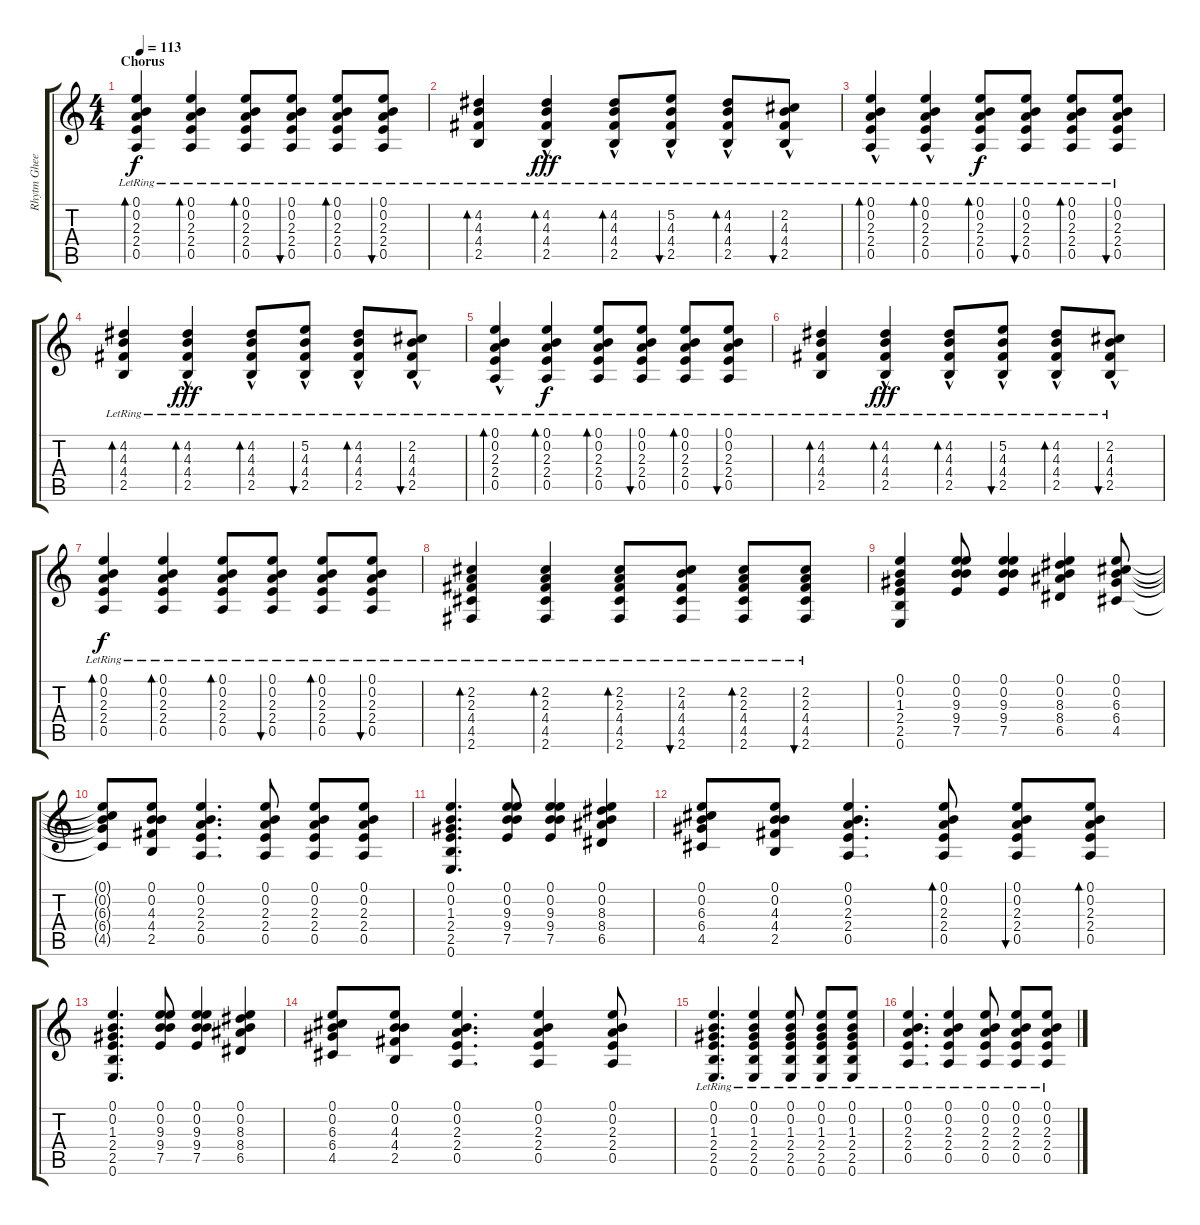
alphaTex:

\track ("Rhytm Gheetar" "Rhytm Ghee") {instrument acousticguitarsteel}
\staff {score tabs}
\tuning (E4 B3 G3 D3 A2 E2) {hide}
\ts (4 4)
\section ("" "Chorus")
\tempo 113
\clef g2
\ks c
(0.1{lr} 0.2{lr} 2.3{lr} 2.4{lr} 0.5{lr}).4{bd 120 dy f} (0.1{lr} 0.2{lr} 2.3{lr} 2.4{lr} 0.5{lr}).4{bd 120} (0.1{lr} 0.2{lr} 2.3{lr} 2.4{lr} 0.5{lr}).8{bd 120} (0.1{lr} 0.2{lr} 2.3{lr} 2.4{lr} 0.5{lr}).8{bu 120} (0.1{lr} 0.2{lr} 2.3{lr} 2.4{lr} 0.5{lr}).8{bd 120} (0.1{lr} 0.2{lr} 2.3{lr} 2.4{lr} 0.5{lr}).8{bu 120} |
(4.2{lr} 4.3{lr} 4.4{lr} 2.5{lr}).4{bd 60} (4.2{hac lr} 4.3{lr} 4.4{lr} 2.5{lr}).4{bd 120 dy fff} (4.2{hac lr} 4.3{hac lr} 4.4{lr} 2.5{lr}).8{bd 120} (5.2{hac lr} 4.3{hac lr} 4.4{lr} 2.5{lr}).8{bu 120} (4.2{hac lr} 4.3{lr} 4.4{lr} 2.5{lr}).8{bd 120} (2.2{hac lr} 4.3{hac lr} 4.4{lr} 2.5{lr}).8{bu 120} |
(0.1{lr} 0.2{hac lr} 2.3{hac lr} 2.4{lr} 0.5{lr}).4{bd 120} (0.1{lr} 0.2{hac lr} 2.3{hac lr} 2.4{lr} 0.5{lr}).4{bd 120} (0.1{lr} 0.2{lr} 2.3{lr} 2.4{lr} 0.5{lr}).8{bd 120 dy f} (0.1{lr} 0.2{lr} 2.3{lr} 2.4{lr} 0.5{lr}).8{bu 120} (0.1{lr} 0.2{lr} 2.3{lr} 2.4{lr} 0.5{lr}).8{bd 120} (0.1{lr} 0.2{lr} 2.3{lr} 2.4{lr} 0.5{lr}).8{bu 120} |
(4.2{lr} 4.3{lr} 4.4{lr} 2.5{lr}).4{bd 60} (4.2{hac lr} 4.3{hac lr} 4.4{lr} 2.5{lr}).4{bd 120 dy fff} (4.2{hac lr} 4.3{hac lr} 4.4{lr} 2.5{lr}).8{bd 120} (5.2{hac lr} 4.3{hac lr} 4.4{lr} 2.5{lr}).8{bu 120} (4.2{hac lr} 4.3{hac lr} 4.4{lr} 2.5{lr}).8{bd 120} (2.2{hac lr} 4.3{hac lr} 4.4{lr} 2.5{lr}).8{bu 120} |
(0.1{lr} 0.2{hac lr} 2.3{lr} 2.4{lr} 0.5{lr}).4{bd 120} (0.1{lr} 0.2{lr} 2.3{lr} 2.4{lr} 0.5{lr}).4{bd 120 dy f} (0.1{lr} 0.2{lr} 2.3{lr} 2.4{lr} 0.5{lr}).8{bd 120} (0.1{lr} 0.2{lr} 2.3{lr} 2.4{lr} 0.5{lr}).8{bu 120} (0.1{lr} 0.2{lr} 2.3{lr} 2.4{lr} 0.5{lr}).8{bd 120} (0.1{lr} 0.2{lr} 2.3{lr} 2.4{lr} 0.5{lr}).8{bu 120} |
(4.2{lr} 4.3{lr} 4.4{lr} 2.5{lr}).4{bd 60} (4.2{hac lr} 4.3{hac lr} 4.4{lr} 2.5{lr}).4{bd 120 dy fff} (4.2{hac lr} 4.3{hac lr} 4.4{lr} 2.5{lr}).8{bd 120} (5.2{hac lr} 4.3{hac lr} 4.4{lr} 2.5{lr}).8{bu 120} (4.2{hac lr} 4.3{hac lr} 4.4{lr} 2.5{lr}).8{bd 120} (2.2{hac lr} 4.3{hac lr} 4.4{lr} 2.5{lr}).8{bu 120} |
(0.1{lr} 0.2{lr} 2.3{lr} 2.4{lr} 0.5{lr}).4{bd 120 dy f} (0.1{lr} 0.2{lr} 2.3{lr} 2.4{lr} 0.5{lr}).4{bd 120} (0.1{lr} 0.2{lr} 2.3{lr} 2.4{lr} 0.5{lr}).8{bd 120} (0.1{lr} 0.2{lr} 2.3{lr} 2.4{lr} 0.5{lr}).8{bu 120} (0.1{lr} 0.2{lr} 2.3{lr} 2.4{lr} 0.5{lr}).8{bd 120} (0.1{lr} 0.2{lr} 2.3{lr} 2.4{lr} 0.5{lr}).8{bu 120} |
(2.2{lr} 2.3{lr} 4.4{lr} 4.5{lr} 2.6).4{bd 60} (2.2{lr} 2.3{lr} 4.4{lr} 4.5{lr} 2.6).4{bd 120} (2.2{lr} 2.3{lr} 4.4{lr} 4.5{lr} 2.6).8{bd 120} (2.2{lr} 4.3{lr} 4.4{lr} 4.5{lr} 2.6).8{bu 120} (2.2{lr} 2.3{lr} 4.4{lr} 4.5{lr} 2.6).8{bd 120} (2.2{lr} 2.3{lr} 4.4{lr} 4.5{lr} 2.6).8{bu 120} |
(0.1 0.2 1.3 2.4 2.5 0.6).4 (0.1 0.2 9.3 9.4 7.5).8 (0.1 0.2 9.3 9.4 7.5).4 (0.1 0.2 8.3 8.4 6.5).4 (0.1 0.2 6.3 6.4 4.5).8 |
(0.1{t} 0.2{t} 6.3{t} 6.4{t} 4.5{t}).8 (0.1 0.2 4.3 4.4 2.5).8 (0.1 0.2 2.3 2.4 0.5).4{d} (0.1 0.2 2.3 2.4 0.5).8 (0.1 0.2 2.3 2.4 0.5).8 (0.1 0.2 2.3 2.4 0.5).8 |
(0.1 0.2 1.3 2.4 2.5 0.6).4{d} (0.1 0.2 9.3 9.4 7.5).8 (0.1 0.2 9.3 9.4 7.5).4 (0.1 0.2 8.3 8.4 6.5).4 |
(0.1 0.2 6.3 6.4 4.5).8 (0.1 0.2 4.3 4.4 2.5).8 (0.1 0.2 2.3 2.4 0.5).4{d} (0.1 0.2 2.3 2.4 0.5).8{bd 60} (0.1 0.2 2.3 2.4 0.5).8{bu 60} (0.1 0.2 2.3 2.4 0.5).8{bd 60} |
(0.1 0.2 1.3 2.4 2.5 0.6).4{d} (0.1 0.2 9.3 9.4 7.5).8 (0.1 0.2 9.3 9.4 7.5).4 (0.1 0.2 8.3 8.4 6.5).4 |
(0.1 0.2 6.3 6.4 4.5).8 (0.1 0.2 4.3 4.4 2.5).8 (0.1 0.2 2.3 2.4 0.5).4{d} (0.1 0.2 2.3 2.4 0.5).4 (0.1 0.2 2.3 2.4 0.5).8 |
(0.1 0.2{lr} 1.3{lr} 2.4{lr} 2.5{lr} 0.6).4{d} (0.1 0.2{lr} 1.3{lr} 2.4{lr} 2.5{lr} 0.6).4 (0.1 0.2{lr} 1.3{lr} 2.4{lr} 2.5{lr} 0.6).8 (0.1 0.2{lr} 1.3{lr} 2.4{lr} 2.5{lr} 0.6).8 (0.1 0.2{lr} 1.3{lr} 2.4{lr} 2.5{lr} 0.6).8 |
(0.1{lr} 0.2{lr} 2.3{lr} 2.4 0.5{lr}).4{d} (0.1{lr} 0.2{lr} 2.3{lr} 2.4{lr} 0.5{lr}).4 (0.1{lr} 0.2{lr} 2.3{lr} 2.4{lr} 0.5{lr}).8 (0.1{lr} 0.2{lr} 2.3{lr} 2.4{lr} 0.5{lr}).8 (0.1{lr} 0.2{lr} 2.3{lr} 2.4{lr} 0.5{lr}).8
